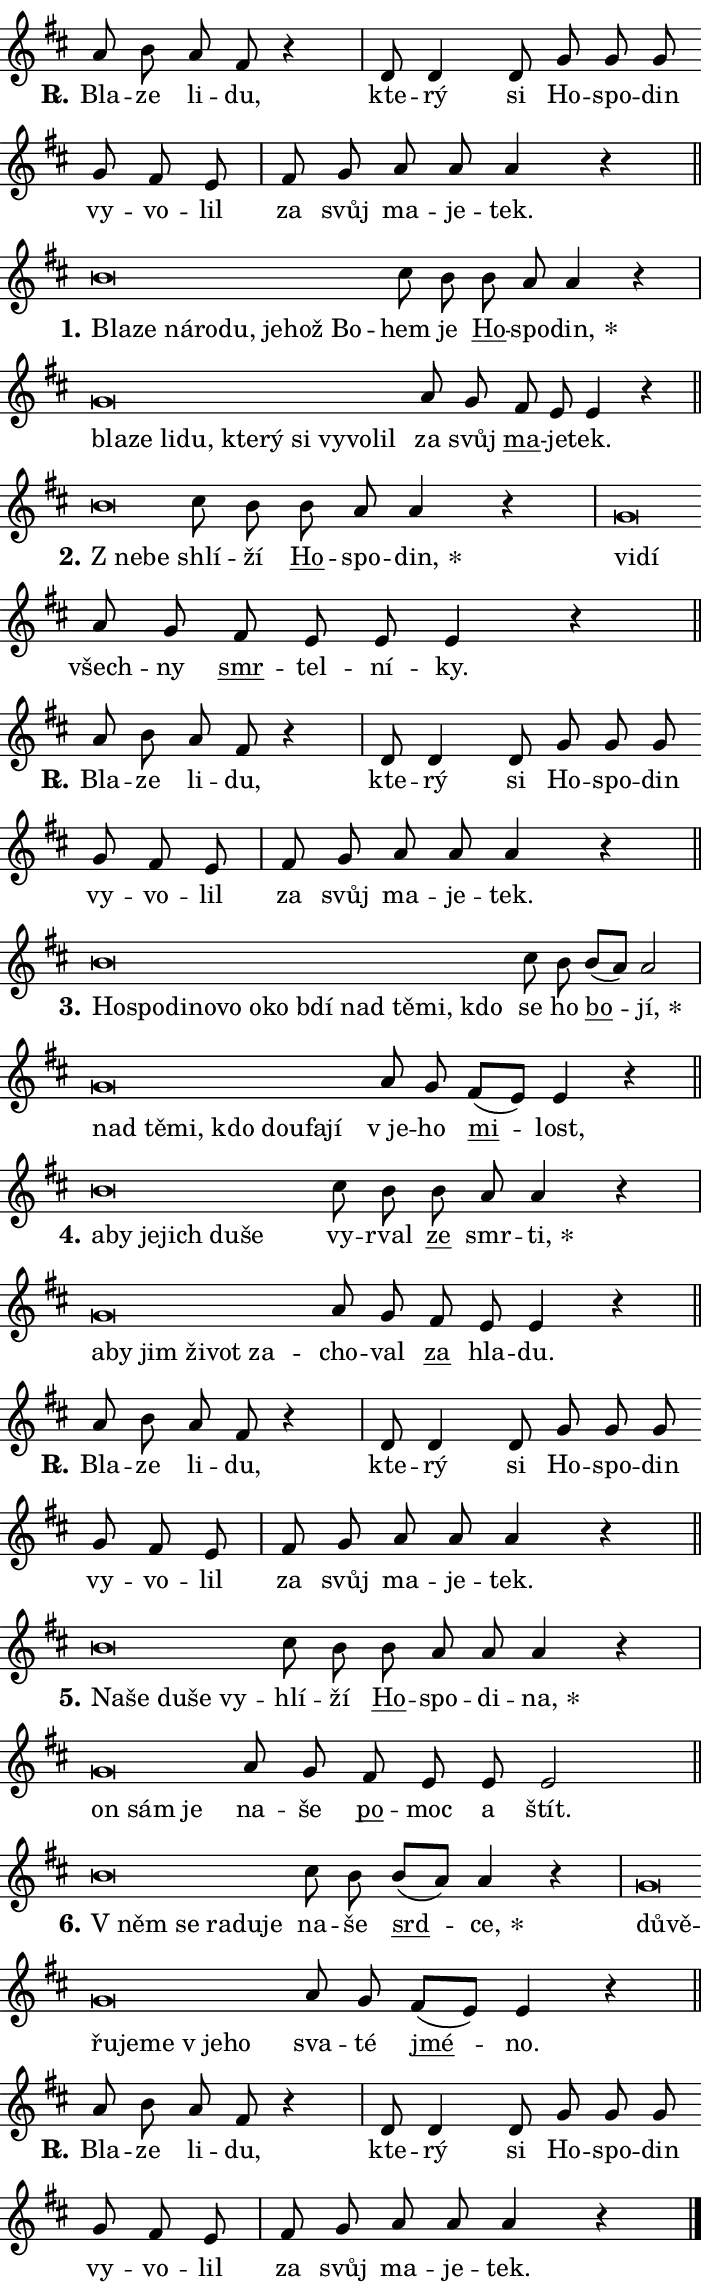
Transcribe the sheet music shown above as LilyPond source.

\version "2.24.0"
\header { tagline = "" }
\paper {
  indent = 0\cm
  top-margin = 0\cm
  right-margin = 0.13\cm % to fit lyric hyphens
  bottom-margin = 0\cm
  left-margin = 0\cm
  paper-width = 12\cm
  page-breaking = #ly:one-page-breaking
  system-system-spacing.basic-distance = #11
  score-system-spacing.basic-distance = #11
  ragged-last = ##f
}


%% Author: Thomas Morley
%% https://lists.gnu.org/archive/html/lilypond-user/2020-05/msg00002.html
#(define (line-position grob)
"Returns position of @var[grob} in current system:
   @code{'start}, if at first time-step
   @code{'end}, if at last time-step
   @code{'middle} otherwise
"
  (let* ((col (ly:item-get-column grob))
         (ln (ly:grob-object col 'left-neighbor))
         (rn (ly:grob-object col 'right-neighbor))
         (col-to-check-left (if (ly:grob? ln) ln col))
         (col-to-check-right (if (ly:grob? rn) rn col))
         (break-dir-left
           (and
             (ly:grob-property col-to-check-left 'non-musical #f)
             (ly:item-break-dir col-to-check-left)))
         (break-dir-right
           (and
             (ly:grob-property col-to-check-right 'non-musical #f)
             (ly:item-break-dir col-to-check-right))))
        (cond ((eqv? 1 break-dir-left) 'start)
              ((eqv? -1 break-dir-right) 'end)
              (else 'middle))))

#(define (tranparent-at-line-position vctor)
  (lambda (grob)
  "Relying on @code{line-position} select the relevant enry from @var{vctor}.
Used to determine transparency,"
    (case (line-position grob)
      ((end) (not (vector-ref vctor 0)))
      ((middle) (not (vector-ref vctor 1)))
      ((start) (not (vector-ref vctor 2))))))

noteHeadBreakVisibility =
#(define-music-function (break-visibility)(vector?)
"Makes @code{NoteHead}s transparent relying on @var{break-visibility}"
#{
  \override NoteHead.transparent =
    #(tranparent-at-line-position break-visibility)
#})

#(define delete-ledgers-for-transparent-note-heads
  (lambda (grob)
    "Reads whether a @code{NoteHead} is transparent.
If so this @code{NoteHead} is removed from @code{'note-heads} from
@var{grob}, which is supposed to be @code{LedgerLineSpanner}.
As a result ledgers are not printed for this @code{NoteHead}"
    (let* ((nhds-array (ly:grob-object grob 'note-heads))
           (nhds-list
             (if (ly:grob-array? nhds-array)
                 (ly:grob-array->list nhds-array)
                 '()))
           ;; Relies on the transparent-property being done before
           ;; Staff.LedgerLineSpanner.after-line-breaking is executed.
           ;; This is fragile ...
           (to-keep
             (remove
               (lambda (nhd)
                 (ly:grob-property nhd 'transparent #f))
               nhds-list)))
      ;; TODO find a better method to iterate over grob-arrays, similiar
      ;; to filter/remove etc for lists
      ;; For now rebuilt from scratch
      (set! (ly:grob-object grob 'note-heads)  '())
      (for-each
        (lambda (nhd)
          (ly:pointer-group-interface::add-grob grob 'note-heads nhd))
        to-keep))))

squashNotes = {
  \override NoteHead.X-extent = #'(-0.2 . 0.2)
  \override NoteHead.Y-extent = #'(-0.75 . 0)
  \override NoteHead.stencil =
    #(lambda (grob)
       (let ((pos (ly:grob-property grob 'staff-position)))
         (begin
           (if (< pos -7) (display "ERROR: Lower brevis then expected\n") (display ""))
           (if (<= pos -6) ly:text-interface::print ly:note-head::print))))
}
unSquashNotes = {
  \revert NoteHead.X-extent
  \revert NoteHead.Y-extent
  \revert NoteHead.stencil
}

hideNotes = \noteHeadBreakVisibility #begin-of-line-visible
unHideNotes = \noteHeadBreakVisibility #all-visible

% work-around for resetting accidentals
% https://lilypond.org/doc/v2.23/Documentation/notation/displaying-rhythms#unmetered-music
cadenzaMeasure = {
  \cadenzaOff
  \partial 1024 s1024
  \cadenzaOn
}

#(define-markup-command (accent layout props text) (markup?)
  "Underline accented syllable"
  (interpret-markup layout props
    #{\markup \override #'(offset . 4.3) \underline { #text }#}))

responsum = \markup \concat {
  "R" \hspace #-1.05 \path #0.1 #'((moveto 0 0.07) (lineto 0.9 0.8)) \hspace #0.05 "."
}

spaceSize = #0.6828661417322834 % exact space size for TeX Gyre Schola

\layout {
  \context {
    \Staff
    \remove "Time_signature_engraver"
    \override LedgerLineSpanner.after-line-breaking = #delete-ledgers-for-transparent-note-heads
  }
  \context {
    \Lyrics {
      \override LyricSpace.minimum-distance = \spaceSize
      \override LyricText.font-name = #"TeX Gyre Schola"
      \override LyricText.font-size = 1
      \override StanzaNumber.font-name = #"TeX Gyre Schola Bold"
      \override StanzaNumber.font-size = 1
    }
  }
  \context {
    \Score 
    \override NoteHead.text =
      #(lambda (grob) 
        (let ((pos (ly:grob-property grob 'staff-position)))
          #{\markup {
            \combine
              \halign #-0.55 \raise #(if (= pos -6) 0 0.5) \override #'(thickness . 2) \draw-line #'(3.2 . 0)
              \musicglyph "noteheads.sM1"
          }#}))
  }
}

% magnetic-lyrics.ily
%
%   written by
%     Jean Abou Samra <jean@abou-samra.fr>
%     Werner Lemberg <wl@gnu.org>
%
%   adapted by
%     Jiri Hon <jiri.hon@gmail.com>
%
% Version 2022-Apr-15

% https://www.mail-archive.com/lilypond-user@gnu.org/msg149350.html

#(define (Left_hyphen_pointer_engraver context)
   "Collect syllable-hyphen-syllable occurrences in lyrics and store
them in properties.  This engraver only looks to the left.  For
example, if the lyrics input is @code{foo -- bar}, it does the
following.

@itemize @bullet
@item
Set the @code{text} property of the @code{LyricHyphen} grob between
@q{foo} and @q{bar} to @code{foo}.

@item
Set the @code{left-hyphen} property of the @code{LyricText} grob with
text @q{foo} to the @code{LyricHyphen} grob between @q{foo} and
@q{bar}.
@end itemize

Use this auxiliary engraver in combination with the
@code{lyric-@/text::@/apply-@/magnetic-@/offset!} hook."
   (let ((hyphen #f)
         (text #f))
     (make-engraver
      (acknowledgers
       ((lyric-syllable-interface engraver grob source-engraver)
        (set! text grob)))
      (end-acknowledgers
       ((lyric-hyphen-interface engraver grob source-engraver)
        ;(when (not (grob::has-interface grob 'lyric-space-interface))
          (set! hyphen grob)));)
      ((stop-translation-timestep engraver)
       (when (and text hyphen)
         (ly:grob-set-object! text 'left-hyphen hyphen))
       (set! text #f)
       (set! hyphen #f)))))

#(define (lyric-text::apply-magnetic-offset! grob)
   "If the space between two syllables is less than the value in
property @code{LyricText@/.details@/.squash-threshold}, move the right
syllable to the left so that it gets concatenated with the left
syllable.

Use this function as a hook for
@code{LyricText@/.after-@/line-@/breaking} if the
@code{Left_@/hyphen_@/pointer_@/engraver} is active."
   (let ((hyphen (ly:grob-object grob 'left-hyphen #f)))
     (when hyphen
       (let ((left-text (ly:spanner-bound hyphen LEFT)))
         (when (grob::has-interface left-text 'lyric-syllable-interface)
           (let* ((common (ly:grob-common-refpoint grob left-text X))
                  (this-x-ext (ly:grob-extent grob common X))
                  (left-x-ext
                   (begin
                     ;; Trigger magnetism for left-text.
                     (ly:grob-property left-text 'after-line-breaking)
                     (ly:grob-extent left-text common X)))
                  ;; `delta` is the gap width between two syllables.
                  (delta (- (interval-start this-x-ext)
                            (interval-end left-x-ext)))
                  (details (ly:grob-property grob 'details))
                  (threshold (assoc-get 'squash-threshold details 0.2)))
             (when (< delta threshold)
               (let* (;; We have to manipulate the input text so that
                      ;; ligatures crossing syllable boundaries are not
                      ;; disabled.  For languages based on the Latin
                      ;; script this is essentially a beautification.
                      ;; However, for non-Western scripts it can be a
                      ;; necessity.
                      (lt (ly:grob-property left-text 'text))
                      (rt (ly:grob-property grob 'text))
                      (is-space (grob::has-interface hyphen 'lyric-space-interface))
                      (space (if is-space " " ""))
                      (extra-delta (if is-space spaceSize 0))
                      ;; Append new syllable.
                      (ltrt-space (if (and (string? lt) (string? rt))
                                (string-append lt space rt)
                                (make-concat-markup (list lt space rt))))
                      ;; Right-align `ltrt` to the right side.
                      (ltrt-space-markup (grob-interpret-markup
                               grob
                               (make-translate-markup
                                (cons (interval-length this-x-ext) 0)
                                (make-right-align-markup ltrt-space)))))
                 (begin
                   ;; Don't print `left-text`.
                   (ly:grob-set-property! left-text 'stencil #f)
                   ;; Set text and stencil (which holds all collected
                   ;; syllables so far) and shift it to the left.
                   (ly:grob-set-property! grob 'text ltrt-space)
                   (ly:grob-set-property! grob 'stencil ltrt-space-markup)
                   (ly:grob-translate-axis! grob (- (- delta extra-delta)) X))))))))))


#(define (lyric-hyphen::displace-bounds-first grob)
   ;; Make very sure this callback isn't triggered too early.
   (let ((left (ly:spanner-bound grob LEFT))
         (right (ly:spanner-bound grob RIGHT)))
     (ly:grob-property left 'after-line-breaking)
     (ly:grob-property right 'after-line-breaking)
     (ly:lyric-hyphen::print grob)))

squashThreshold = #0.4

\layout {
  \context {
    \Lyrics
    \consists #Left_hyphen_pointer_engraver
    \override LyricText.after-line-breaking =
      #lyric-text::apply-magnetic-offset!
    \override LyricHyphen.stencil = #lyric-hyphen::displace-bounds-first
    \override LyricText.details.squash-threshold = \squashThreshold
    \override LyricHyphen.minimum-distance = 0
    \override LyricHyphen.minimum-length = \squashThreshold
  }
}

squashText = \override LyricText.details.squash-threshold = 9999
unSquashText = \override LyricText.details.squash-threshold = \squashThreshold

leftText = \override LyricText.self-alignment-X = #LEFT
unLeftText = \revert LyricText.self-alignment-X

starOffset = #(lambda (grob) 
                (let ((x_offset (ly:self-alignment-interface::aligned-on-x-parent grob)))
                  (if (= x_offset 0) 0 (+ x_offset 1.2))))

star = #(define-music-function (syllable)(string?)
"Append star separator at the end of a syllable"
#{
  \once \override LyricText.X-offset = #starOffset
  \lyricmode { \markup {
    #syllable
    \override #'((font-name . "TeX Gyre Schola Bold")) \hspace #0.2 \lower #0.65 \larger "*"
  } }
#})

starAccent = #(define-music-function (syllable)(string?)
"Append star separator at the end of a syllable and make accent"
#{
  \once \override LyricText.X-offset = #starOffset
  \lyricmode { \markup {
    \accent #syllable
    \override #'((font-name . "TeX Gyre Schola Bold")) \hspace #0.2 \lower #0.65 \larger "*"
  } }
#})

breath = #(define-music-function (syllable)(string?)
"Append breathing indicator at the end of a syllable"
#{
  \lyricmode { \markup { #syllable "+" } }
#})

optionalBreath = #(define-music-function (syllable)(string?)
"Append optional breathing indicator at the end of a syllable"
#{
  \lyricmode { \markup { #syllable "(+)" } }
#})


\score {
    <<
        \new Voice = "melody" { \cadenzaOn \key d \major \relative { a'8 b a fis r4 \cadenzaMeasure \bar "|" d8 d4 d8 \bar "" g g g \bar "" g fis e \cadenzaMeasure \bar "|" fis g a a a4 r \cadenzaMeasure \bar "||" \break } }
        \new Lyrics \lyricsto "melody" { \lyricmode { \set stanza = \responsum
Bla -- ze li -- du, kte -- rý si Ho -- spo -- din vy -- vo -- lil za svůj ma -- je -- tek. } }
    >>
    \layout {}
}

\score {
    <<
        \new Voice = "melody" { \cadenzaOn \key d \major \relative { \squashNotes b'\breve*1/16 \hideNotes \breve*1/16 \bar "" \breve*1/16 \bar "" \breve*1/16 \bar "" \breve*1/16 \bar "" \breve*1/16 \bar "" \breve*1/16 \breve*1/16 \bar "" \unHideNotes \unSquashNotes cis8 b \bar "" b a a4 r \cadenzaMeasure \bar "|" \squashNotes g\breve*1/16 \hideNotes \breve*1/16 \bar "" \breve*1/16 \bar "" \breve*1/16 \bar "" \breve*1/16 \bar "" \breve*1/16 \bar "" \breve*1/16 \bar "" \breve*1/16 \bar "" \breve*1/16 \breve*1/16 \bar "" \unHideNotes \unSquashNotes a8 g \bar "" fis e e4 r \cadenzaMeasure \bar "||" \break } }
        \new Lyrics \lyricsto "melody" { \lyricmode { \set stanza = "1."
\leftText Bla -- \squashText ze ná -- ro -- du, je -- hož Bo -- \unLeftText \unSquashText hem je \markup \accent Ho -- spo -- \star din, \leftText bla -- \squashText ze li -- du, kte -- rý si vy -- vo -- lil \unLeftText \unSquashText za svůj \markup \accent ma -- je -- tek. } }
    >>
    \layout {}
}

\score {
    <<
        \new Voice = "melody" { \cadenzaOn \key d \major \relative { \squashNotes b'\breve*1/16 \hideNotes \breve*1/16 \bar "" \unHideNotes \unSquashNotes cis8 b \bar "" b a a4 r \cadenzaMeasure \bar "|" \squashNotes g\breve*1/16 \hideNotes \breve*1/16 \bar "" \unHideNotes \unSquashNotes a8 g \bar "" fis e e e4 r \cadenzaMeasure \bar "||" \break } }
        \new Lyrics \lyricsto "melody" { \lyricmode { \set stanza = "2."
\leftText "Z ne" -- \squashText be \unLeftText \unSquashText shlí -- ží \markup \accent Ho -- spo -- \star din, \leftText vi -- \squashText dí \unLeftText \unSquashText všech -- ny \markup \accent smr -- tel -- ní -- ky. } }
    >>
    \layout {}
}

\score {
    <<
        \new Voice = "melody" { \cadenzaOn \key d \major \relative { a'8 b a fis r4 \cadenzaMeasure \bar "|" d8 d4 d8 \bar "" g g g \bar "" g fis e \cadenzaMeasure \bar "|" fis g a a a4 r \cadenzaMeasure \bar "||" \break } }
        \new Lyrics \lyricsto "melody" { \lyricmode { \set stanza = \responsum
Bla -- ze li -- du, kte -- rý si Ho -- spo -- din vy -- vo -- lil za svůj ma -- je -- tek. } }
    >>
    \layout {}
}

\score {
    <<
        \new Voice = "melody" { \cadenzaOn \key d \major \relative { \squashNotes b'\breve*1/16 \hideNotes \breve*1/16 \bar "" \breve*1/16 \bar "" \breve*1/16 \bar "" \breve*1/16 \bar "" \breve*1/16 \bar "" \breve*1/16 \bar "" \breve*1/16 \bar "" \breve*1/16 \bar "" \breve*1/16 \bar "" \breve*1/16 \breve*1/16 \bar "" \unHideNotes \unSquashNotes cis8 b \bar "" b[( a)] a2 \cadenzaMeasure \bar "|" \squashNotes g\breve*1/16 \hideNotes \breve*1/16 \bar "" \breve*1/16 \bar "" \breve*1/16 \bar "" \breve*1/16 \bar "" \breve*1/16 \breve*1/16 \bar "" \unHideNotes \unSquashNotes a8 g \bar "" fis[( e)] e4 r \cadenzaMeasure \bar "||" \break } }
        \new Lyrics \lyricsto "melody" { \lyricmode { \set stanza = "3."
\leftText Ho -- \squashText spo -- di -- no -- vo o -- ko bdí nad tě -- mi, kdo \unLeftText \unSquashText se ho \markup \accent bo -- \star jí, \leftText nad \squashText tě -- mi, kdo dou -- fa -- jí \unLeftText \unSquashText "v je" -- ho \markup \accent mi -- lost, } }
    >>
    \layout {}
}

\score {
    <<
        \new Voice = "melody" { \cadenzaOn \key d \major \relative { \squashNotes b'\breve*1/16 \hideNotes \breve*1/16 \bar "" \breve*1/16 \bar "" \breve*1/16 \bar "" \breve*1/16 \breve*1/16 \bar "" \unHideNotes \unSquashNotes cis8 b \bar "" b a a4 r \cadenzaMeasure \bar "|" \squashNotes g\breve*1/16 \hideNotes \breve*1/16 \bar "" \breve*1/16 \bar "" \breve*1/16 \bar "" \breve*1/16 \breve*1/16 \bar "" \unHideNotes \unSquashNotes a8 g \bar "" fis e e4 r \cadenzaMeasure \bar "||" \break } }
        \new Lyrics \lyricsto "melody" { \lyricmode { \set stanza = "4."
\leftText a -- \squashText by je -- jich du -- še \unLeftText \unSquashText vy -- rval \markup \accent ze smr -- \star ti, \leftText a -- \squashText by jim ži -- vot za -- \unLeftText \unSquashText cho -- val \markup \accent za hla -- du. } }
    >>
    \layout {}
}

\score {
    <<
        \new Voice = "melody" { \cadenzaOn \key d \major \relative { a'8 b a fis r4 \cadenzaMeasure \bar "|" d8 d4 d8 \bar "" g g g \bar "" g fis e \cadenzaMeasure \bar "|" fis g a a a4 r \cadenzaMeasure \bar "||" \break } }
        \new Lyrics \lyricsto "melody" { \lyricmode { \set stanza = \responsum
Bla -- ze li -- du, kte -- rý si Ho -- spo -- din vy -- vo -- lil za svůj ma -- je -- tek. } }
    >>
    \layout {}
}

\score {
    <<
        \new Voice = "melody" { \cadenzaOn \key d \major \relative { \squashNotes b'\breve*1/16 \hideNotes \breve*1/16 \bar "" \breve*1/16 \bar "" \breve*1/16 \breve*1/16 \bar "" \unHideNotes \unSquashNotes cis8 b \bar "" b a a a4 r \cadenzaMeasure \bar "|" \squashNotes g\breve*1/16 \hideNotes \breve*1/16 \breve*1/16 \bar "" \unHideNotes \unSquashNotes a8 g \bar "" fis e e e2 \cadenzaMeasure \bar "||" \break } }
        \new Lyrics \lyricsto "melody" { \lyricmode { \set stanza = "5."
\leftText Na -- \squashText še du -- še vy -- \unLeftText \unSquashText hlí -- ží \markup \accent Ho -- spo -- di -- \star na, \leftText on \squashText sám je \unLeftText \unSquashText na -- še \markup \accent po -- moc a štít. } }
    >>
    \layout {}
}

\score {
    <<
        \new Voice = "melody" { \cadenzaOn \key d \major \relative { \squashNotes b'\breve*1/16 \hideNotes \breve*1/16 \bar "" \breve*1/16 \bar "" \breve*1/16 \breve*1/16 \bar "" \unHideNotes \unSquashNotes cis8 b \bar "" b[( a)] a4 r \cadenzaMeasure \bar "|" \squashNotes g\breve*1/16 \hideNotes \breve*1/16 \bar "" \breve*1/16 \bar "" \breve*1/16 \bar "" \breve*1/16 \bar "" \breve*1/16 \breve*1/16 \bar "" \unHideNotes \unSquashNotes a8 g \bar "" fis[( e)] e4 r \cadenzaMeasure \bar "||" \break } }
        \new Lyrics \lyricsto "melody" { \lyricmode { \set stanza = "6."
\leftText "V něm" \squashText se ra -- du -- je \unLeftText \unSquashText na -- še \markup \accent srd -- \star ce, \leftText dů -- \squashText vě -- řu -- je -- me "v je" -- ho \unLeftText \unSquashText sva -- té \markup \accent jmé -- no. } }
    >>
    \layout {}
}

\score {
    <<
        \new Voice = "melody" { \cadenzaOn \key d \major \relative { a'8 b a fis r4 \cadenzaMeasure \bar "|" d8 d4 d8 \bar "" g g g \bar "" g fis e \cadenzaMeasure \bar "|" fis g a a a4 r \cadenzaMeasure \bar "||" \break } \bar "|." }
        \new Lyrics \lyricsto "melody" { \lyricmode { \set stanza = \responsum
Bla -- ze li -- du, kte -- rý si Ho -- spo -- din vy -- vo -- lil za svůj ma -- je -- tek. } }
    >>
    \layout {}
}
